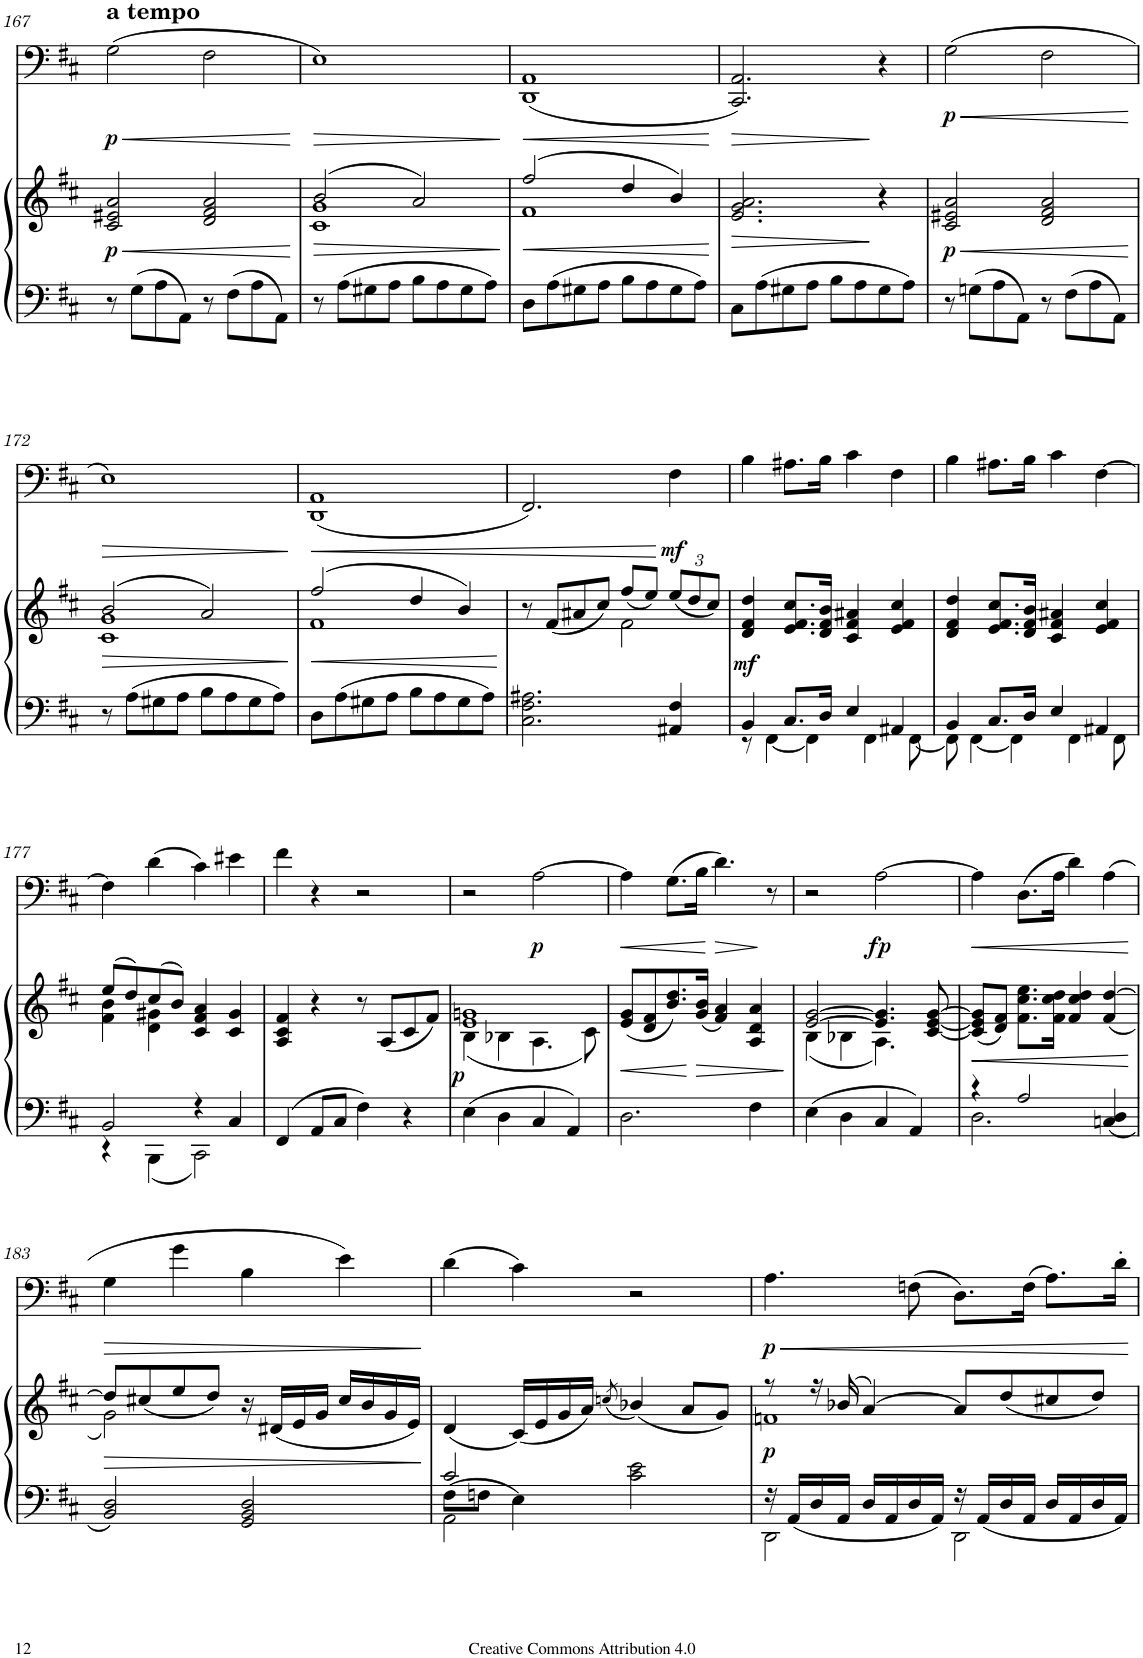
**kern	**kern	**dynam	**kern	**dynam
*part2	*part2	*part2	*part1	*part1
*staff3	*staff2	*staff2/3	*staff1	*staff1
*I"Piano	*	*	*I"Violoncello	*
*I'Pno	*	*	*I'Vc	*
!!LO:PB:g=z
*clefF4	*clefG2	*	*clefF4	*
*k[f#c#]	*k[f#c#]	*	*k[f#c#]	*
*M4/4	*M4/4	*	*M4/4	*
*met(c)	*met(c)	*	*met(c)	*
=167	=167	=167	=167	=167
!	!	!	!LO:TX:a:B:t=a tempo	!
!	!	!LO:HP:b	!	!LO:HP:b
!	!	!LO:DY:n=1:b	!	!LO:DY:n=1:b
8r	2c#/ 2e#X/ 2a/	< p	(2G\	< p
8G\L	.	.	.	.
8A\	.	.	.	.
8AA\J	.	.	.	.
8r	2d/ 2f#/ 2a/	.	2F#\	.
8F#\L	.	.	.	.
8A\	.	.	.	.
8AA\J	.	.	.	.
.	.	[	.	[
=168	=168	=168	=168	=168
!	!	!LO:HP:b	!	!LO:HP:b
*	*^	*	*	*
8r	(2b/	1c# 1g	>	1E)	>
8A\L	.	.	.	.	.
8G#X\	.	.	.	.	.
8A\J	.	.	.	.	.
8B\L	2a/)	.	.	.	.
8A\	.	.	.	.	.
8G#\	.	.	.	.	.
8A\J	.	.	.	.	.
*	*v	*v	*	*	*
.	.	]	.	]
=169	=169	=169	=169	=169
!	!	!LO:HP:b	!	!LO:HP:b
*	*^	*	*	*
8D\L	(2ff#/	1f#	<	(1DD 1AA	<
8A\	.	.	.	.	.
8G#X\	.	.	.	.	.
8A\J	.	.	.	.	.
8B\L	4dd/	.	.	.	.
8A\	.	.	.	.	.
8G#\	4b/)	.	.	.	.
8A\J	.	.	.	.	.
*	*v	*v	*	*	*
.	.	[	.	[
=170	=170	=170	=170	=170
!	!	!LO:HP:b	!	!LO:HP:b
8C#\L	2.e/ 2.g/ 2.a/	>	2.CC#/ 2.AA/)	>
8A\	.	.	.	.
8G#X\	.	.	.	.
8A\J	.	.	.	.
8B\L	.	.	.	.
8A\	.	.	.	.
8G#\	4r	]	4r	]
8A\J	.	.	.	.
=171	=171	=171	=171	=171
!	!	!LO:HP:b	!	!LO:HP:b
!	!	!LO:DY:n=1:b	!	!LO:DY:n=1:b
8r	2c#/ 2e#X/ 2a/	< p	(2G\	< p
8Gn\L	.	.	.	.
8A\	.	.	.	.
8AA\J	.	.	.	.
8r	2d/ 2f#/ 2a/	.	2F#\	.
8F#\L	.	.	.	.
8A\	.	.	.	.
8AA\J	.	.	.	.
.	.	[	.	[
!!LO:LB:g=z
=172	=172	=172	=172	=172
!	!	!LO:HP:b	!	!LO:HP:b
*	*^	*	*	*
8r	(2b/	1c# 1g	>	1E)	>
8A\L	.	.	.	.	.
8G#X\	.	.	.	.	.
8A\J	.	.	.	.	.
8B\L	2a/)	.	.	.	.
8A\	.	.	.	.	.
8G#\	.	.	.	.	.
8A\J	.	.	.	.	.
*	*v	*v	*	*	*
.	.	]	.	]
=173	=173	=173	=173	=173
!	!	!LO:HP:b	!	!LO:HP:b
*	*^	*	*	*
8D\L	(2ff#/	1f#	<	(1DD 1AA	<
8A\	.	.	.	.	.
8G#X\	.	.	.	.	.
8A\J	.	.	.	.	.
8B\L	4dd/	.	.	.	.
8A\	.	.	.	.	.
8G#\	4b/)	.	.	.	.
8A\J	.	.	.	.	.
*	*v	*v	*	*	*
.	.	[	.	.
=174	=174	=174	=174	=174
*	*^	*	*	*
2.C#\ 2.F#\ 2.A#X\	8r	2ryy	.	2.FF#/)	.
.	(8f#/L	.	.	.	.
.	8a#X/	.	.	.	.
.	8cc#/J)	.	.	.	.
.	(<8ff#/L	2f#\	.	.	.
.	8ee/J)	.	.	.	.
*	*Xbrackettup	*	*	*	*
!	!	!	!	!	!LO:DY:n=1:b
4AA#X/ 4F#/	(<12ee/L	.	.	4F#\	[ mf
.	12dd/	.	.	.	.
.	12cc#/J)	.	.	.	.
*	*v	*v	*	*	*
=175	=175	=175	=175	=175
*^	*	*	*	*
!	!	!	!LO:DY:b	!	!
4BB/	8r	4d/ 4f#/ 4dd/	mf	4B\	.
.	[4FF#\	.	.	.	.
8.C#/L	.	8.e/ 8.f#/ 8.cc#/L	.	8.A#X\L	.
.	4FF#\]	.	.	.	.
16D/Jk	.	16d/ 16f#/ 16b/Jk	.	16B\Jk	.
4E/	.	4c#/ 4f#/ 4a#X/	.	4c#\	.
.	4FF#\	.	.	.	.
4AA#X/	.	4e/ 4f#/ 4cc#/	.	4F#\	.
.	[8FF#\	.	.	.	.
=176	=176	=176	=176	=176	=176
4BB/	8FF#\]	4d/ 4f#/ 4dd/	.	4B\	.
.	[4FF#\	.	.	.	.
8.C#/L	.	8.e/ 8.f#/ 8.cc#/L	.	8.A#X\L	.
.	4FF#\]	.	.	.	.
16D/Jk	.	16d/ 16f#/ 16b/Jk	.	16B\Jk	.
4E/	.	4c#/ 4f#/ 4a#X/	.	4c#\	.
.	4FF#\	.	.	.	.
4AA#X/	.	4e/ 4f#/ 4cc#/	.	[4F#\	.
.	8FF#\	.	.	.	.
!!LO:LB:g=z
=177	=177	=177	=177	=177	=177
*	*	*^	*	*	*
2BB/	4r	(8ee/L	4f#\ 4b\	.	4F#\]	.
.	.	8dd/)	.	.	.	.
.	4BBB\	(8cc#/	4d\ 4g#X\	.	(4d\	.
.	.	8b/J)	.	.	.	.
4r	2CC#\	4c#/ 4f#/ 4a/	2ryy	.	4c#\)	.
4C#/	.	4c#/ 4g#/	.	.	4e#X\	.
*v	*v	*	*	*	*	*
*	*v	*v	*	*	*
=178	=178	=178	=178	=178
4FF#/	4A/ 4c#/ 4f#/	.	4f#\	.
8AA/L	4r	.	4r	.
8C#/J	.	.	.	.
4F#\	8r	.	2r	.
.	(8A/L	.	.	.
4r	8c#/	.	.	.
.	8f#/J)	.	.	.
=179	=179	=179	=179	=179
*	*^	*	*	*
!	!	!	!LO:DY:b	!	!
4E\	1e 1gn	(4B\	p	2r	.
4D\	.	4B-X\	.	.	.
!	!	!	!	!	!LO:DY:b
4C#/	.	4.A\	.	[2A\	p
4AA/	.	.	.	.	.
.	.	8c#\)	.	.	.
=180	=180	=180	=180	=180	=180
!	!	!	!LO:HP:b	!	!LO:HP:b
*	*v	*v	*	*	*
2.D\	(8e/ 8g/L	<	4A\]	<
.	8d/ 8f#/	.	.	.
.	8.b/ 8.dd/)	.	(8.G\L	.
!	!	!LO:HP:n=1:b	!	!
.	(16g/ 16b/Jk	[ >	16B\Jk	.
!	!	!	!	!LO:HP:n=1:b
.	4f#/ 4a/)	.	4.d\)	[ >
4F#\	4A/ 4d/ 4a/	.	.	.
.	.	.	8r	]
.	.	]	.	.
=181	=181	=181	=181	=181
*	*^	*	*	*
4E\	[2e/ [2g/	(4B\	.	2r	.
4D\	.	4B-X\	.	.	.
!	!	!	!	!	!LO:DY:b
4C#/	4.e/] 4.g/]	4.A\)	.	[2A\	fp
4AA/	.	.	.	.	.
.	[8c#/ [8e/ [8g/	8ryy	.	.	.
=182	=182	=182	=182	=182	=182
*^	*	*	*	*	*
!	!	!	!	!LO:HP:b	!	!LO:HP:b
*	*	*v	*v	*	*	*
4r	2.D\	(8c#/] 8e/] 8g/]L	<	4A\]	<
.	.	8d/ 8f#/J)	.	.	.
2A/	.	8.f#\ 8.cc#\ 8.ee\L	.	(8.D\L	.
.	.	16f#\ 16cc#\ 16dd\Jk	.	16A\Jk	.
.	.	4f#/ 4cc#/ 4dd/	.	4d\)	.
4Cn/ 4D/	4ryy	(4f#/ [4dd/	.	(4A\	.
*v	*v	*	*	*	*
.	.	[	.	[
!!LO:LB:g=z
=183	=183	=183	=183	=183
!	!	!LO:HP:b	!	!LO:HP:b
*	*^	*	*	*
2BB/ 2D/	8dd/L]	2g\)	>	4G\	>
.	(<8cc#X/	.	.	.	.
.	8ee/	.	.	4g\	.
.	8dd/J)	.	.	.	.
2GG/ 2BB/ 2D/	16r	2ryy	.	4B\	.
.	(16d#X/LL	.	.	.	.
.	16e/	.	.	.	.
.	16g/JJ	.	.	.	.
.	16cc#/LL	.	.	4e\)	.
.	16b/	.	.	.	.
.	16g/	.	.	.	.
.	16e/JJ)	.	.	.	.
*	*v	*v	*	*	*
.	.	]	.	]
=184	=184	=184	=184	=184
*^	*	*	*	*
*	*^	*	*	*	*
2c#/	8F#\L	2AA\	(4d/	.	(4d\	.
.	8Fn\J	.	.	.	.	.
.	4E\	.	(16c#/LL)	.	4c#\)	.
.	.	.	16e/	.	.	.
.	.	.	16g/	.	.	.
.	.	.	16a/JJ)	.	.	.
.	.	.	(8qccn/	.	.	.
2c#\ 2e\	2ryy	2ryy	(4b-X/)	.	2r	.
.	.	.	8a/L	.	.	.
.	.	.	8g/J)	.	.	.
*	*v	*v	*	*	*	*
=185	=185	=185	=185	=185	=185
*	*	*^	*	*	*
!	!	!	!	!LO:DY:b	!	!LO:HP:b
!	!	!	!	!	!	!LO:DY:n=1:b
16r	2DD\	8r	1fn	p	4.A\	< p
16AA/LL	.	.	.	.	.	.
16D/	.	16r	.	.	.	.
16AA/JJ	.	(16b-X/	.	.	.	.
16D/LL	.	[4a/)	.	.	.	.
16AA/	.	.	.	.	.	.
16D/	.	.	.	.	(8Fn\	.
16AA/JJ	.	.	.	.	.	.
16r	2DD\	8a/L]	.	.	8.D\L)	.
16AA/LL	.	.	.	.	.	.
16D/	.	(<8dd/	.	.	.	.
16AA/JJ	.	.	.	.	(16F\Jk	.
16D/LL	.	8cc#X/	.	.	8.A\L)	.
16AA/	.	.	.	.	.	.
16D/	.	8dd/J)	.	.	.	.
16AA/JJ	.	.	.	.	16d'\Jk	.
*v	*v	*	*	*	*	*
*	*v	*v	*	*	*
.	.	.	.	[
=	=	=	=	=
*-	*-	*-	*-	*-
